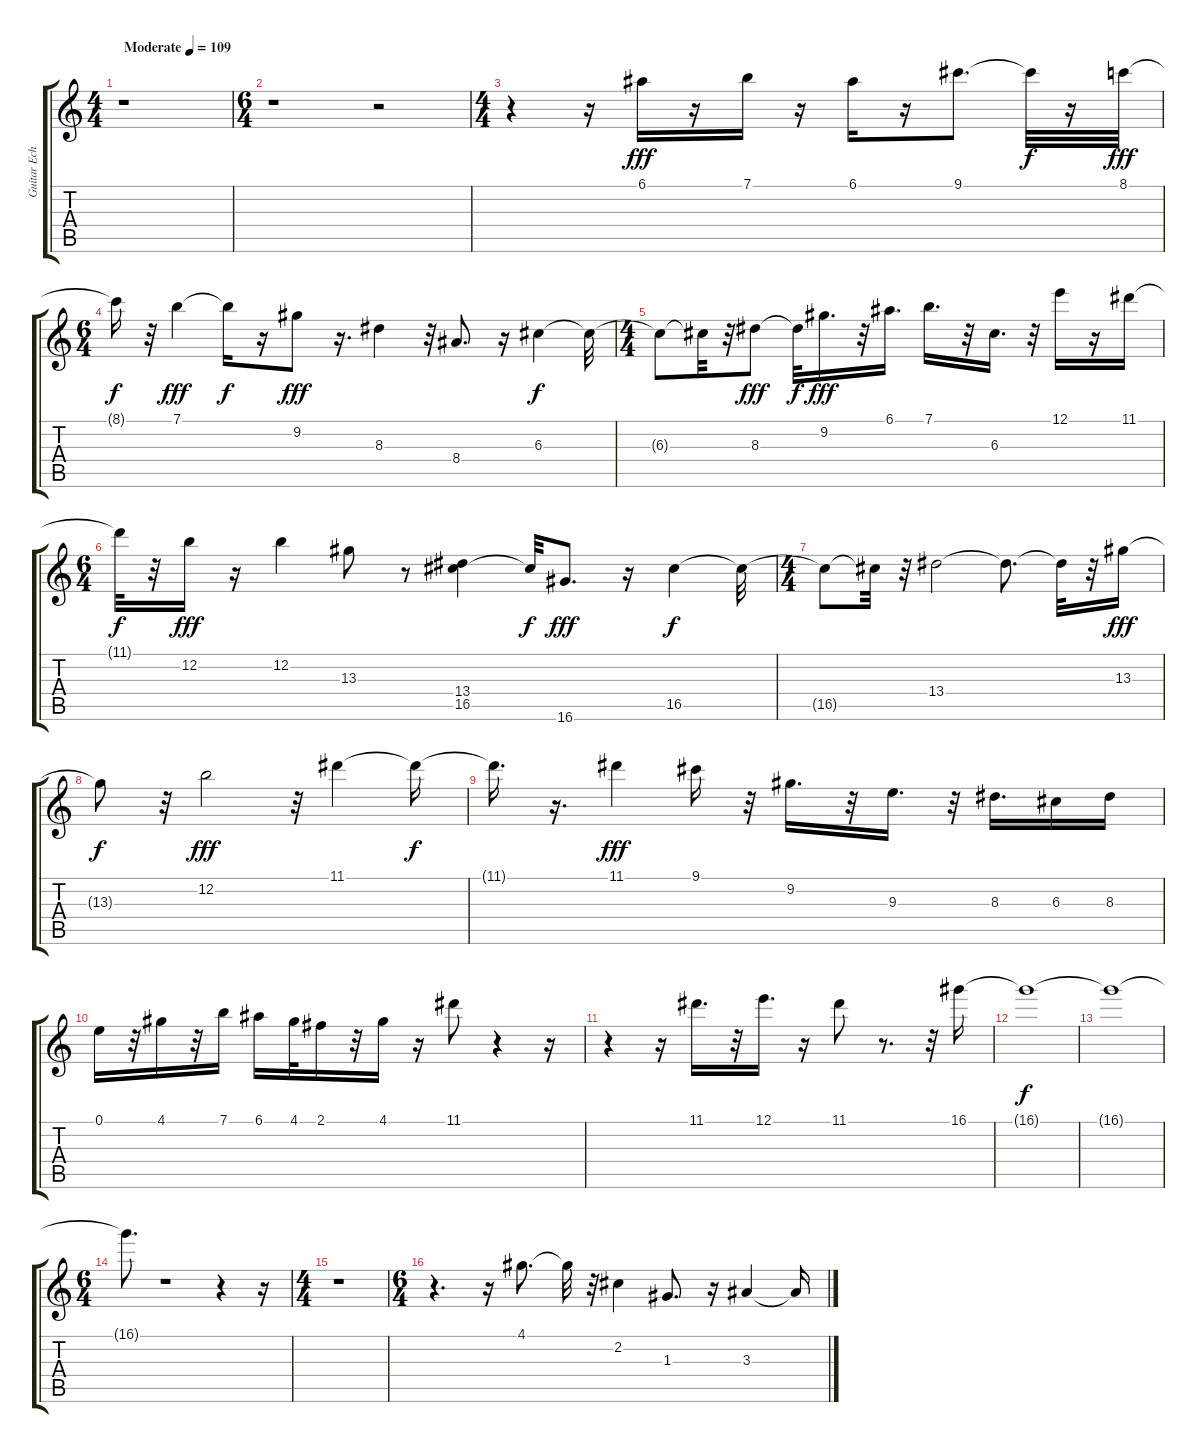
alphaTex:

\track ("Guitar Echo" "Guitar Ech") {instrument overdrivenguitar}
\staff {score tabs}
\tuning (E4 B3 G3 D3 A2 E2) {hide}
\ts (4 4)
\tempo (109 "Moderate")
\clef g2
\ks c
r.1{dy fff instrument overdrivenguitar} |
\ts (6 4)
r.1 r.2 |
\ts (4 4)
r.4 r.16 6.1.16{balance 4} r.16 7.1.16 r.16 6.1.16 r.16 9.1.8{d} 9.1{t}.32{dy f} r.16 8.1.32{dy fff} |
\ts (6 4)
8.1{t}.16{dy f} r.32 7.1.4{dy fff} 7.1{t}.16{dy f} r.16 9.2.8{dy fff} r.16{d} 8.3.4 r.32 8.4.8{d} r.16 6.3.4{dy f} 6.3{t}.32 |
\ts (4 4)
6.3{t}.8 6.3{t}.32 r.32 8.3.8{dy fff} 8.3{t}.32{dy f} 9.2.16{d dy fff} r.32 6.1.16{d} 7.1.16{d} r.32 6.3.16{d} r.32 12.1.16 r.16 11.1.16 |
\ts (6 4)
11.1{t}.32{dy f} r.32 12.2.16{dy fff} r.16 12.2.4 13.3.8 r.8 (13.4 16.5).4 16.5{t}.32{dy f} 16.6.8{d dy fff} r.16 16.5.4{dy f} 16.5{t}.32 |
\ts (4 4)
16.5{t}.8 16.5{t}.32 r.32 13.4.2 13.4{t}.8{d} 13.4{t}.32 r.32 13.3.16{dy fff} |
13.3{t}.8{dy f} r.32 12.2.2{dy fff} r.32 11.1.4 11.1{t}.16{dy f} |
11.1{t}.16{d} r.16{d} 11.1.4{dy fff} 9.1.16 r.32 9.2.16{d} r.32 9.3.16{d} r.32 8.3.16{d} 6.3.16 8.3.16 |
0.1.16 r.32 4.1.16 r.32 7.1.16 6.1.16 4.1.32 2.1.16 r.32 4.1.16 r.16 11.1.8 r.4 r.16 |
r.4 r.16 11.1.16{d} r.32 12.1.16{d} r.16 11.1.8 r.8{d} r.32 16.1.16 |
16.1{t}.1{dy f} |
16.1{t}.1 |
\ts (6 4)
16.1{t}.8{d} r.1 r.4 r.16 |
\ts (4 4)
r.1 |
\ts (6 4)
r.4{d} r.16 4.1.8{d} 4.1{t}.32 r.32 2.2.4 1.3.8{d} r.16 3.3.4 3.3{t}.16
